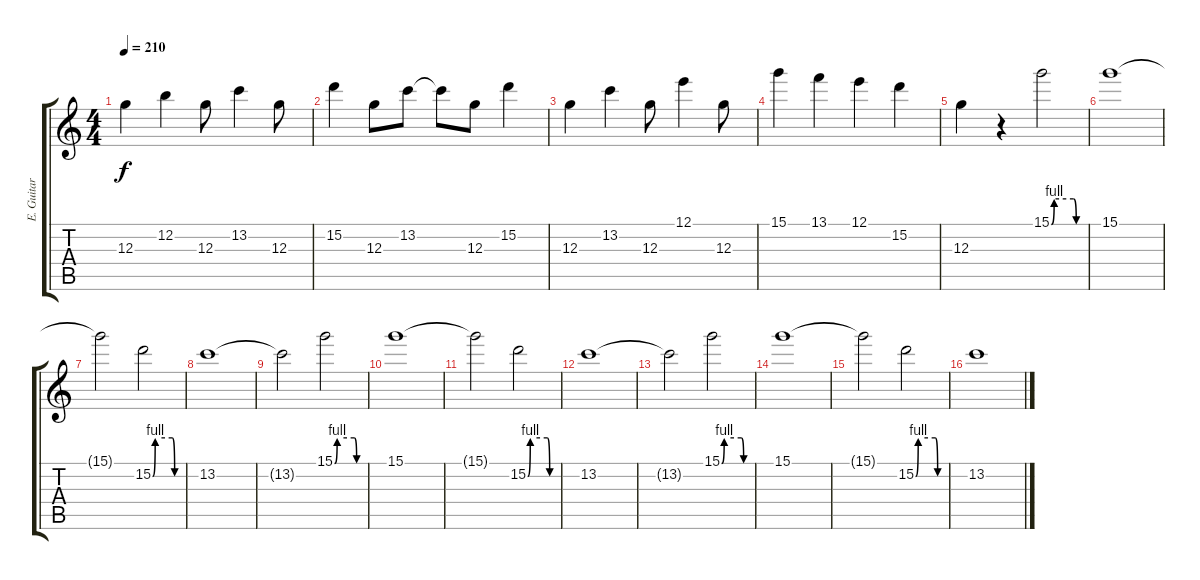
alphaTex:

\track ("E. Guitar I" "E. Guitar ") {instrument overdrivenguitar}
\staff {score tabs}
\tuning (E4 B3 G3 D3 A2 E2) {hide}
\ts (4 4)
\tempo 210
\clef g2
\ks c
12.3.4{dy f} 12.2.4 12.3.8 13.2.4 12.3.8 |
15.2.4 12.3.8 13.2.8 13.2{t}.8 12.3.8 15.2.4 |
12.3.4 13.2.4 12.3.8 12.1.4 12.3.8 |
15.1.4 13.1.4 12.1.4 15.2.4 |
12.3.4 r.4 15.1{be (custom 0 0 5 4 40 4 45 0 60 0)}.2 |
15.1.1 |
15.1{t}.2 15.2{be (custom 0 0 5 4 40 4 45 0 60 0)}.2 |
13.2.1 |
13.2{t}.2 15.1{be (custom 0 0 5 4 40 4 45 0 60 0)}.2 |
15.1.1 |
15.1{t}.2 15.2{be (custom 0 0 5 4 40 4 45 0 60 0)}.2 |
13.2.1 |
13.2{t}.2 15.1{be (custom 0 0 5 4 40 4 45 0 60 0)}.2 |
15.1.1 |
15.1{t}.2 15.2{be (custom 0 0 5 4 40 4 45 0 60 0)}.2 |
13.2.1
